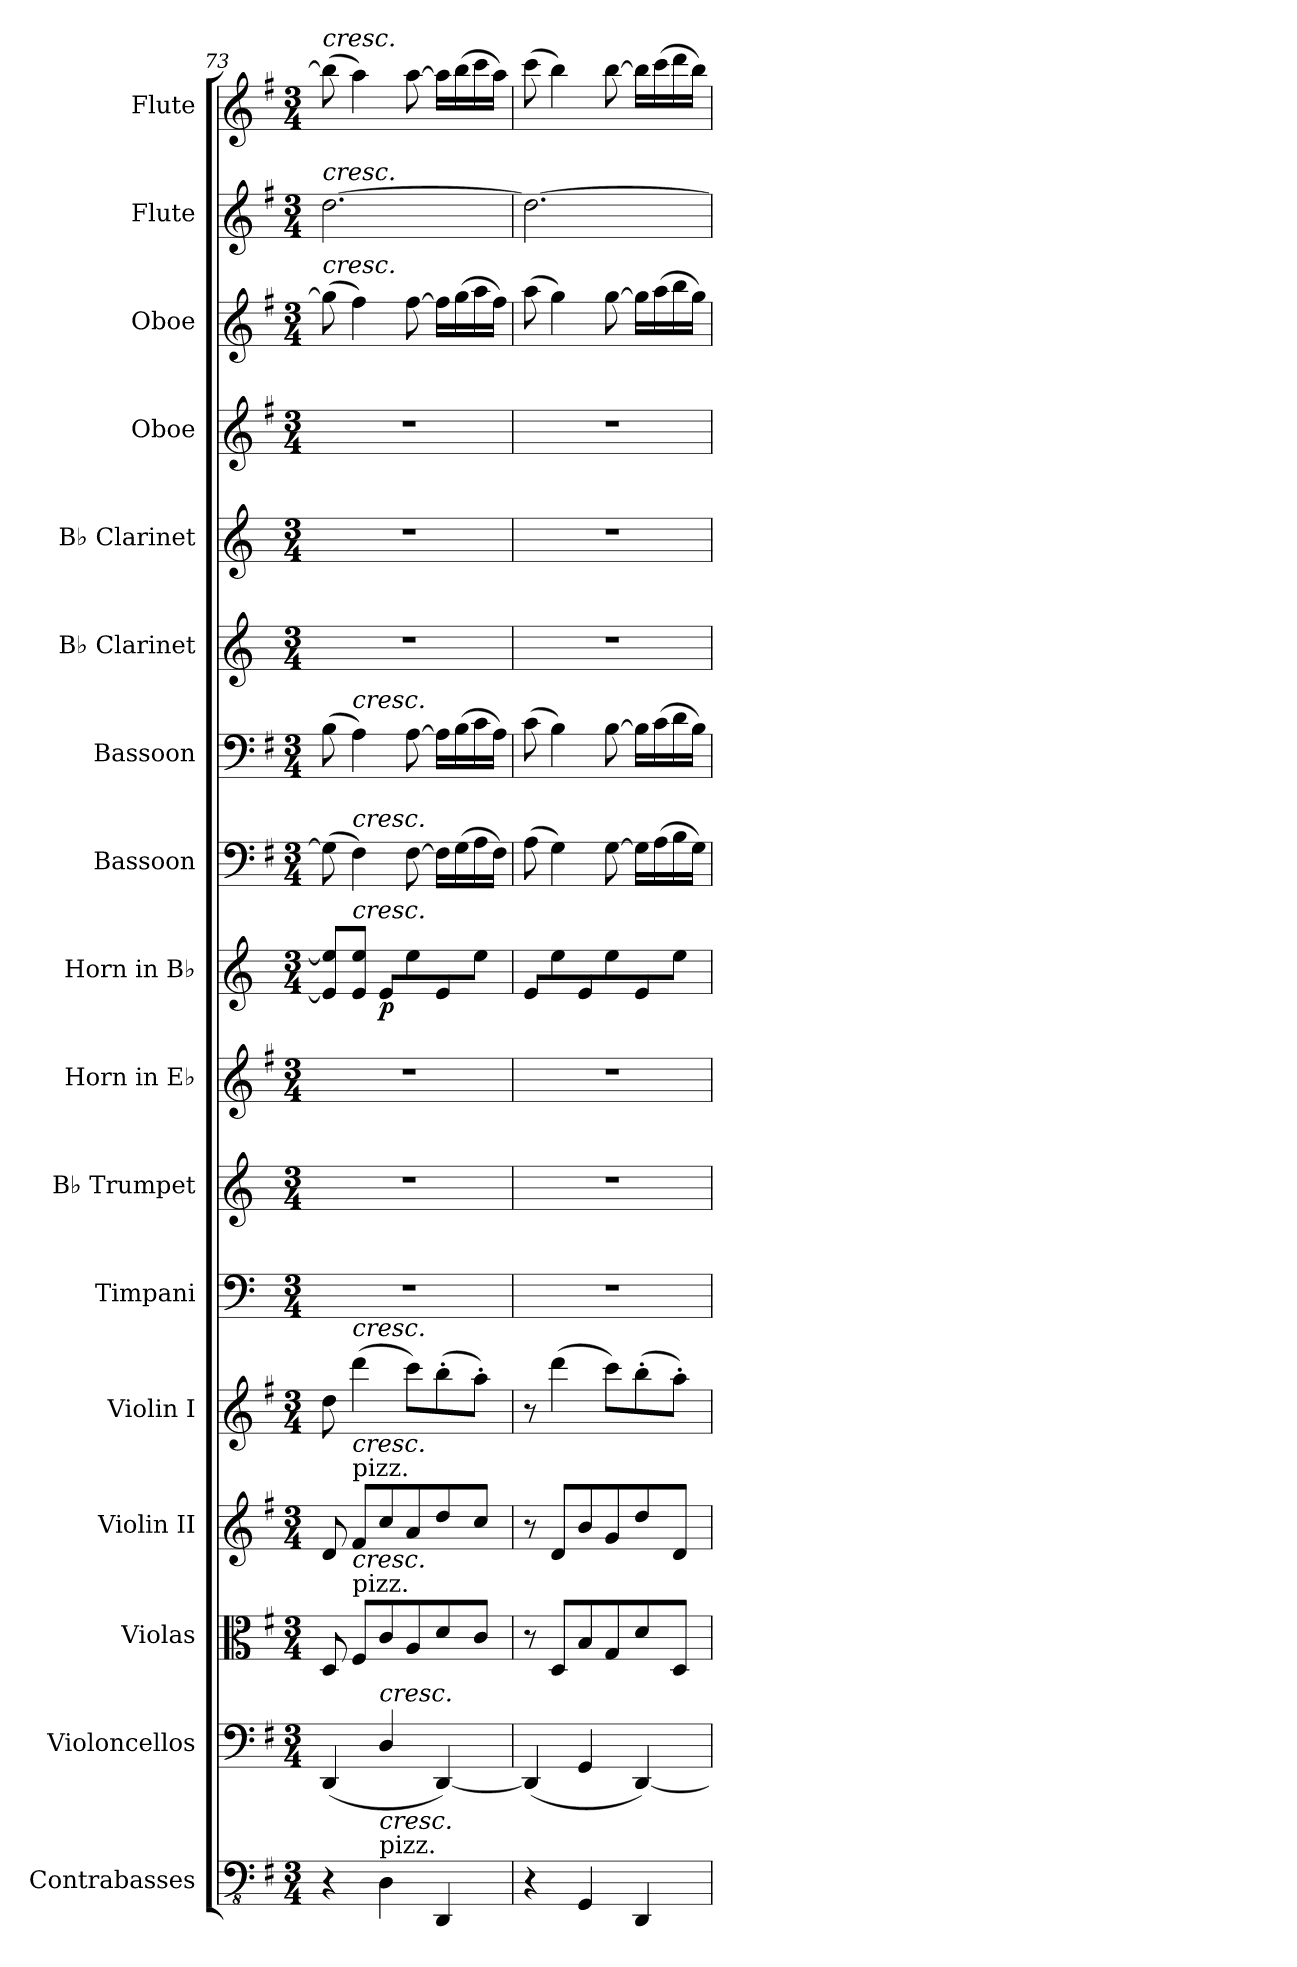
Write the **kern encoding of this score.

**kern	**kern	**kern	**kern	**kern	**kern	**kern	**kern	**kern	**dynam	**kern	**kern	**kern	**kern	**kern	**kern	**kern	**kern
*part17	*part16	*part15	*part14	*part13	*part12	*part11	*part10	*part9	*part9	*part8	*part7	*part6	*part5	*part4	*part3	*part2	*part1
*staff17	*staff16	*staff15	*staff14	*staff13	*staff12	*staff11	*staff10	*staff9	*staff9	*staff8	*staff7	*staff6	*staff5	*staff4	*staff3	*staff2	*staff1
*I"Contrabasses	*I"Violoncellos	*I"Violas	*I"Violin II	*I"Violin I	*I"Timpani	*I"B♭ Trumpet	*I"Horn in E♭	*I"Horn in B♭	*	*I"Bassoon	*I"Bassoon	*I"B♭ Clarinet	*I"B♭ Clarinet	*I"Oboe	*I"Oboe	*I"Flute	*I"Flute
*I'Cbs.	*I'Vcs.	*I'Vlas.	*I'Vln II.	*I'Vln I.	*I'Timp.	*I'B♭ Tpt.	*	*	*	*I'Bsn.	*I'Bsn.	*I'B♭ Cl.	*I'B♭ Cl.	*I'Ob.	*I'Ob.	*I'Fl.	*I'Fl.
*clefFv4	*clefF4	*clefC3	*clefG2	*clefG2	*clefF4	*clefG2	*clefG2	*clefG2	*	*clefF4	*clefF4	*clefG2	*clefG2	*clefG2	*clefG2	*clefG2	*clefG2
*	*	*	*	*	*	*ITrd1c2	*ITrd5c9	*ITrd1c2	*	*	*	*ITrd1c2	*ITrd1c2	*	*	*	*
*k[f#]	*k[f#]	*k[f#]	*k[f#]	*k[f#]	*k[]	*k[b-e-]	*k[b-e-]	*k[b-e-]	*	*k[f#]	*k[f#]	*k[b-e-]	*k[b-e-]	*k[f#]	*k[f#]	*k[f#]	*k[f#]
*M3/4	*M3/4	*M3/4	*M3/4	*M3/4	*M3/4	*M3/4	*M3/4	*M3/4	*	*M3/4	*M3/4	*M3/4	*M3/4	*M3/4	*M3/4	*M3/4	*M3/4
=73	=73	=73	=73	=73	=73	=73	=73	=73	=73	=73	=73	=73	=73	=73	=73	=73	=73
!	!	!	!	!	!	!	!	!	!	!	!	!	!	!	!	!	!LO:TX:a:i:t=cresc.
!	!	!	!	!	!	!	!	!	!	!	!	!	!	!	!	!LO:TX:a:i:t=cresc.	!
!	!	!	!	!	!	!	!	!	!	!	!	!	!	!	!LO:TX:a:i:t=cresc.	!	!
4r	(4DD/	8D/	8d/	8dd\	2.r	2.r	2.r	8d/] 8dd/]L	.	(8G\]	(8B\	2.r	2.r	2.r	(8gg\]	[2.dd\	(8bb\]
!	!	!	!	!	!	!	!	!	!	!	!LO:TX:a:i:t=cresc.	!	!	!	!	!	!
!	!	!	!	!	!	!	!	!	!	!LO:TX:a:i:t=cresc.	!	!	!	!	!	!	!
!	!	!	!	!	!	!	!	!LO:TX:a:i:t=cresc.	!	!	!	!	!	!	!	!	!
!	!	!	!	!LO:TX:a:i:t=cresc.	!	!	!	!	!	!	!	!	!	!	!	!	!
!	!	!	!LO:TX:a:t=pizz.	!	!	!	!	!	!	!	!	!	!	!	!	!	!
!	!	!	!LO:TX:a:i:t=cresc.	!	!	!	!	!	!	!	!	!	!	!	!	!	!
!	!	!LO:TX:a:t=pizz.	!	!	!	!	!	!	!	!	!	!	!	!	!	!	!
!	!	!LO:TX:a:i:t=cresc.	!	!	!	!	!	!	!	!	!	!	!	!	!	!	!
.	.	8F#/L	8f#/L	(4ddd\	.	.	.	8d/ 8dd/J	.	4F#\)	4A\)	.	.	.	4ff#\)	.	4aa\)
!	!LO:TX:a:i:t=cresc.	!	!	!	!	!	!	!	!	!	!	!	!	!	!	!	!
!LO:TX:a:t=pizz.	!	!	!	!	!	!	!	!	!	!	!	!	!	!	!	!	!
!LO:TX:a:i:t=cresc.	!	!	!	!	!	!	!	!	!	!	!	!	!	!	!	!	!
!	!	!	!	!	!	!	!	!	!LO:DY:b	!	!	!	!	!	!	!	!
4DD\	4D/	8c/	8cc/	.	.	.	.	8d/L	p	.	.	.	.	.	.	.	.
.	.	8A/	8a/	8ccc\L)	.	.	.	8dd\	.	[8F#\	[8A\	.	.	.	[8ff#\	.	[8aa\
4DDD/	[4DD/)	8d/	8dd/	(8bb'\	.	.	.	8d/	.	16F#\LL]	16A\LL]	.	.	.	16ff#\LL]	.	16aa\LL]
.	.	.	.	.	.	.	.	.	.	(16G\	(16B\	.	.	.	(16gg\	.	(16bb\
.	.	8c/J	8cc/J	8aa'\J)	.	.	.	8dd\J	.	16A\	16c\	.	.	.	16aa\	.	16ccc\
.	.	.	.	.	.	.	.	.	.	16F#\JJ)	16A\JJ)	.	.	.	16ff#\JJ)	.	16aa\JJ)
=74	=74	=74	=74	=74	=74	=74	=74	=74	=74	=74	=74	=74	=74	=74	=74	=74	=74
4r	(4DD/]	8r	8r	8r	2.r	2.r	2.r	8d/L	.	(8A\	(8c\	2.r	2.r	2.r	(8aa\	2.dd\_	(8ccc\
.	.	8D/L	8d/L	(4ddd\	.	.	.	8dd\	.	4G\)	4B\)	.	.	.	4gg\)	.	4bb\)
4GGG/	4GG/	8B/	8b/	.	.	.	.	8d/	.	.	.	.	.	.	.	.	.
.	.	8G/	8g/	8ccc\L)	.	.	.	8dd\	.	[8G\	[8B\	.	.	.	[8gg\	.	[8bb\
4DDD/	[4DD/)	8d/	8dd/	(8bb'\	.	.	.	8d/	.	16G\LL]	16B\LL]	.	.	.	16gg\LL]	.	16bb\LL]
.	.	.	.	.	.	.	.	.	.	(16A\	(16c\	.	.	.	(16aa\	.	(16ccc\
.	.	8D/J	8d/J	8aa'\J)	.	.	.	8dd\J	.	16B\	16d\	.	.	.	16bb\	.	16ddd\
.	.	.	.	.	.	.	.	.	.	16G\JJ)	16B\JJ)	.	.	.	16gg\JJ)	.	16bb\JJ)
=	=	=	=	=	=	=	=	=	=	=	=	=	=	=	=	=	=
*-	*-	*-	*-	*-	*-	*-	*-	*-	*-	*-	*-	*-	*-	*-	*-	*-	*-
